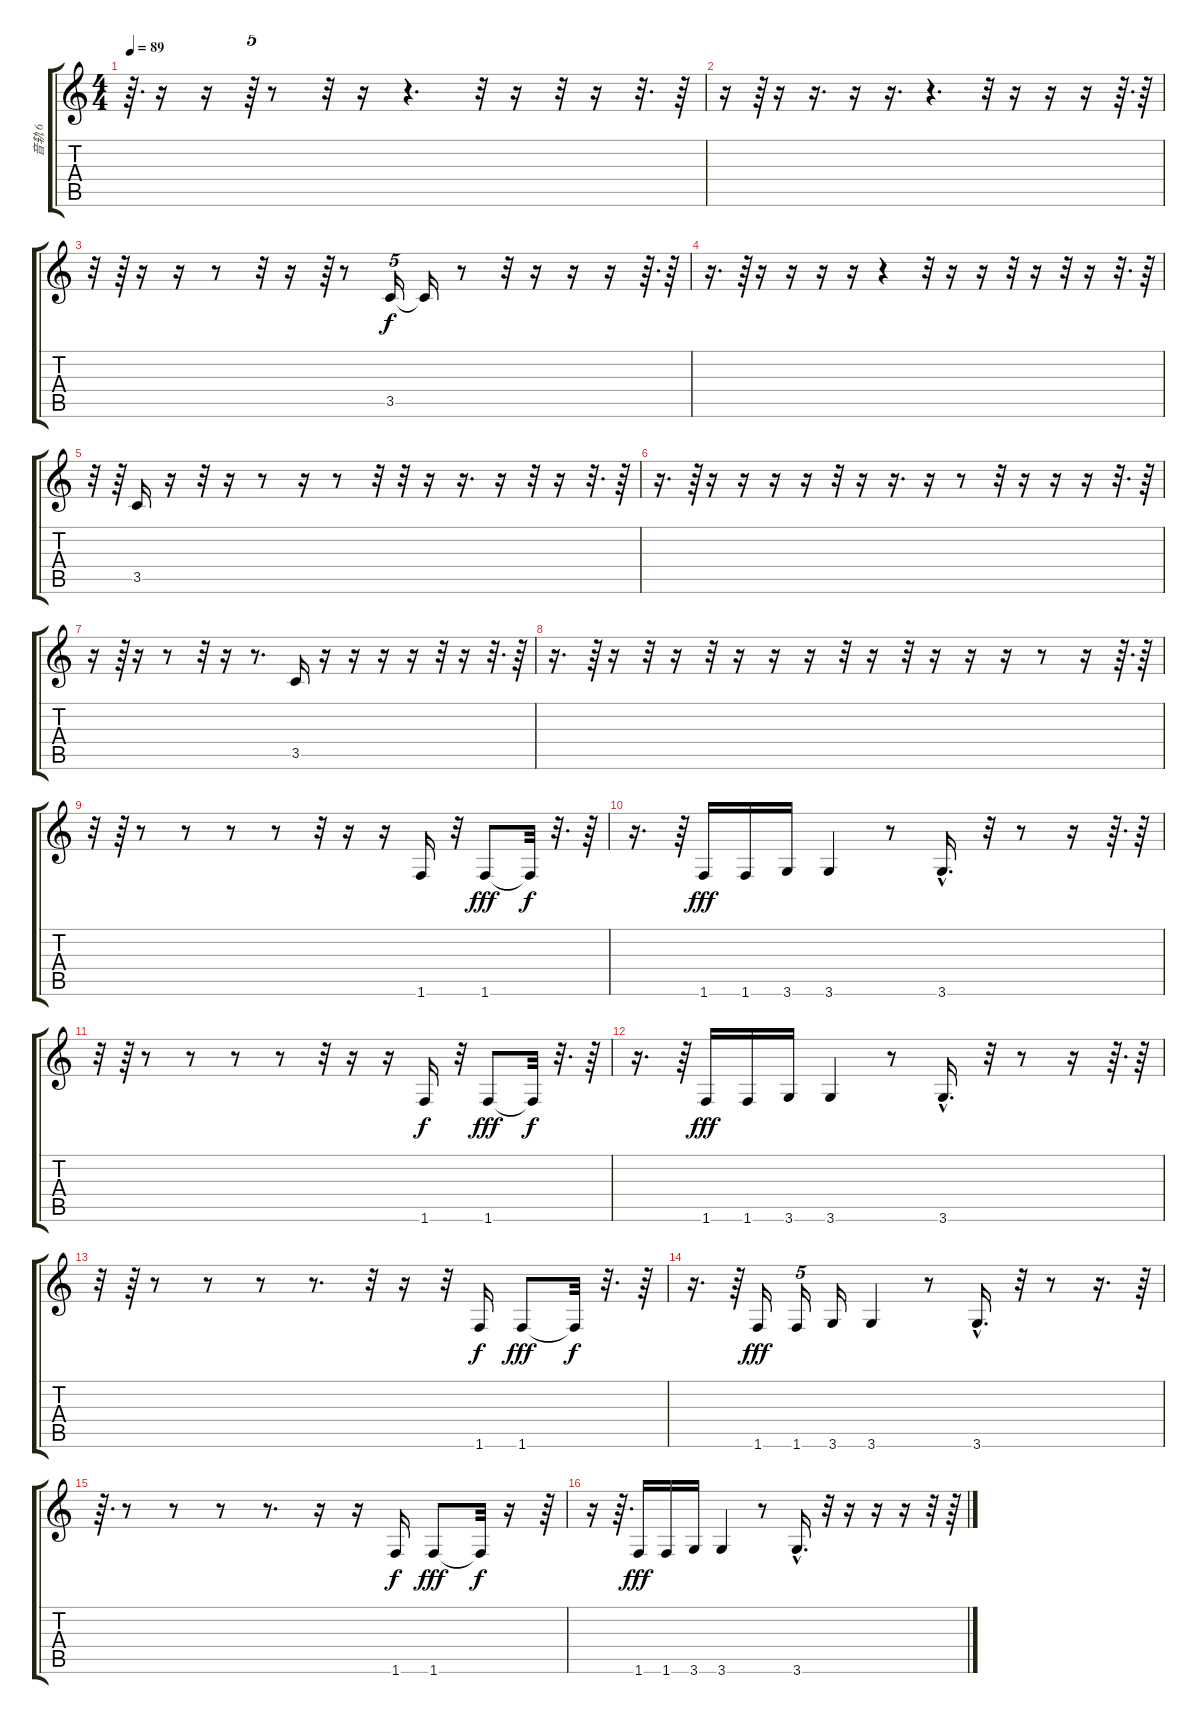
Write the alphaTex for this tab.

\track ("音轨 6" "音轨 6") {instrument acousticbass}
\staff {score tabs}
\tuning (E4 B3 G3 D3 A2 E2) {hide}
\ts (4 4)
\tempo 89
\clef g2
\ks c
r.64{d dy f} r.16 r.16 r.64{tu (5 4)} r.8 r.32 r.16 r.4{d} r.32 r.16 r.32 r.16 r.32{d} r.64 |
r.16 r.64 r.16 r.16{d} r.16 r.16{d} r.4{d} r.32 r.16 r.16 r.16 r.64{d} r.64 |
r.32 r.64 r.16 r.16 r.8 r.32 r.16 r.64{tu (5 4)} r.8 3.5.16{tu (5 4)} 3.5{t}.16 r.8 r.32 r.16 r.16 r.16 r.64{d} r.64 |
r.16{d} r.64 r.16 r.16 r.16 r.16 r.4 r.32 r.16 r.16 r.32 r.16 r.32 r.16 r.32{d} r.64 |
r.32 r.64 3.5.16 r.16 r.32 r.16 r.8 r.16 r.8 r.32 r.32 r.16 r.16{d} r.16 r.32 r.16 r.32{d} r.64 |
r.16{d} r.64 r.16 r.16 r.16 r.16 r.32 r.16 r.16{d} r.16 r.8 r.32 r.16 r.16 r.16 r.32{d} r.64 |
r.16 r.64 r.16 r.8 r.32 r.16 r.8{d} 3.5.16 r.16 r.16 r.16 r.16 r.32 r.16 r.32{d} r.64 |
r.16{d} r.64 r.16 r.32 r.16 r.32 r.16 r.16 r.16 r.32 r.16 r.32 r.16 r.16 r.16 r.8 r.16 r.64{d} r.64 |
r.32 r.64 r.8 r.8 r.8 r.8 r.32 r.16 r.16 1.6.16 r.32 1.6.8{dy fff} 1.6{t}.32{dy f} r.32{d} r.64 |
r.16{d} r.64 1.6.16{dy fff} 1.6.16 3.6.16 3.6.4 r.8 3.6{hac}.16{d} r.32 r.8 r.16 r.64{d} r.64 |
r.32 r.64 r.8 r.8 r.8 r.8 r.32 r.16 r.16 1.6.16{dy f} r.32 1.6.8{dy fff} 1.6{t}.32{dy f} r.32{d} r.64 |
r.16{d} r.64 1.6.16{dy fff} 1.6.16 3.6.16 3.6.4 r.8 3.6{hac}.16{d} r.32 r.8 r.16 r.64{d} r.64 |
r.32 r.64 r.8 r.8 r.8 r.8{d} r.32 r.16 r.32 1.6.16{dy f} 1.6.8{dy fff} 1.6{t}.32{dy f} r.32{d} r.64 |
r.16{d} r.64 1.6.16{dy fff} 1.6.16{tu (5 4)} 3.6.16 3.6.4 r.8 3.6{hac}.16{d} r.32 r.8 r.16{d} r.64 |
r.64{d} r.8 r.8 r.8 r.8{d} r.16 r.16 1.6.16{dy f} 1.6.8{dy fff} 1.6{t}.32{dy f} r.16 r.64 |
r.16 r.64{d} 1.6.16{dy fff} 1.6.16 3.6.16 3.6.4 r.8 3.6{hac}.16{d} r.32 r.16 r.16 r.16 r.32 r.64
